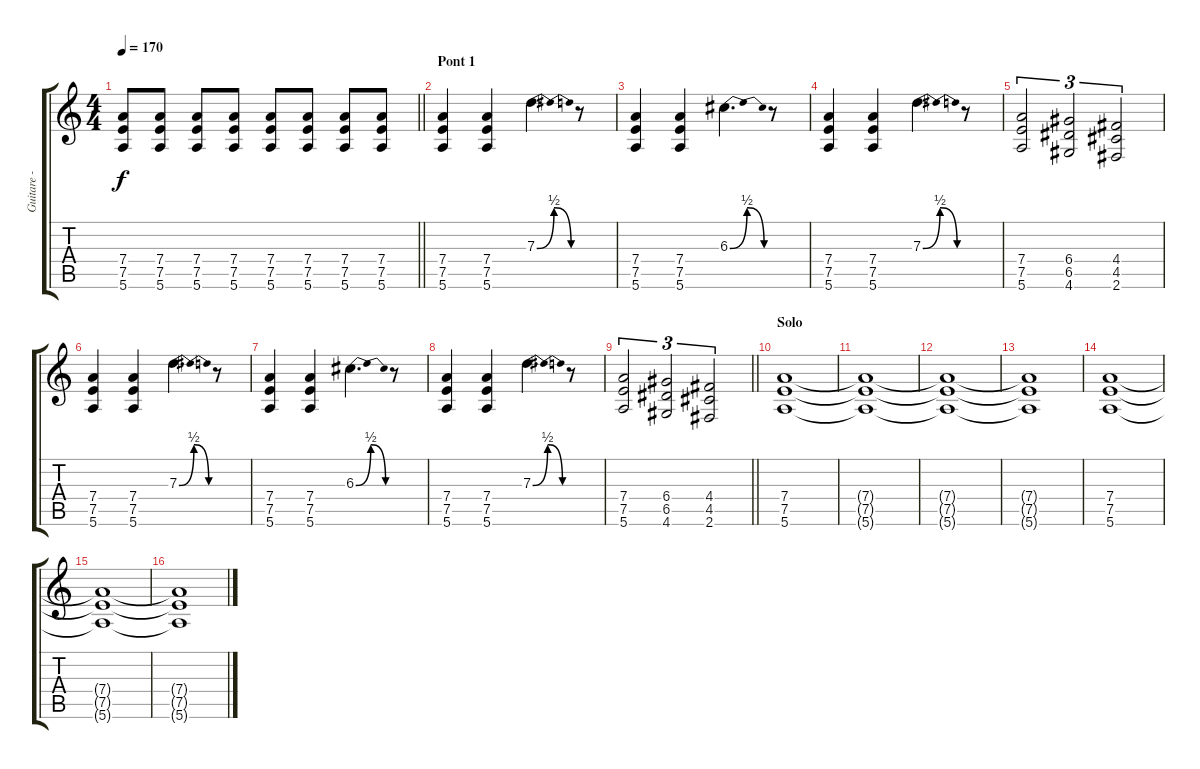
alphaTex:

\track ("Guitare - Yann" "Guitare - ") {instrument overdrivenguitar}
\staff {score tabs}
\tuning (E4 B3 G3 D3 A2 E2) {hide}
\ts (4 4)
\tempo 170
\clef g2
\barLineRight lightlight
\ks c
(7.4 7.5 5.6).8{dy f} (7.4 7.5 5.6).8 (7.4 7.5 5.6).8 (7.4 7.5 5.6).8 (7.4 7.5 5.6).8 (7.4 7.5 5.6).8 (7.4 7.5 5.6).8 (7.4 7.5 5.6).8 |
\section ("" "Pont 1")
(7.4 7.5 5.6).4 (7.4 7.5 5.6).4 7.3{be (bendrelease 0 0 30 2 30 2 60 0)}.4{d} r.8 |
(7.4 7.5 5.6).4 (7.4 7.5 5.6).4 6.3{be (bendrelease 0 0 30 2 30 2 60 0)}.4{d} r.8 |
(7.4 7.5 5.6).4 (7.4 7.5 5.6).4 7.3{be (bendrelease 0 0 30 2 30 2 60 0)}.4{d} r.8 |
(7.4 7.5 5.6).2{tu (3 2)} (6.4 6.5 4.6).2{tu (3 2)} (4.4 4.5 2.6).2{tu (3 2)} |
(7.4 7.5 5.6).4 (7.4 7.5 5.6).4 7.3{be (bendrelease 0 0 30 2 30 2 60 0)}.4{d} r.8 |
(7.4 7.5 5.6).4 (7.4 7.5 5.6).4 6.3{be (bendrelease 0 0 30 2 30 2 60 0)}.4{d} r.8 |
(7.4 7.5 5.6).4 (7.4 7.5 5.6).4 7.3{be (bendrelease 0 0 30 2 30 2 60 0)}.4{d} r.8 |
\barLineRight lightlight
(7.4 7.5 5.6).2{tu (3 2)} (6.4 6.5 4.6).2{tu (3 2)} (4.4 4.5 2.6).2{tu (3 2)} |
\section ("" "Solo")
(7.4 7.5 5.6).1 |
(7.4{t} 7.5{t} 5.6{t}).1 |
(7.4{t} 7.5{t} 5.6{t}).1 |
(7.4{t} 7.5{t} 5.6{t}).1 |
(7.4 7.5 5.6).1 |
(7.4{t} 7.5{t} 5.6{t}).1 |
(7.4{t} 7.5{t} 5.6{t}).1
